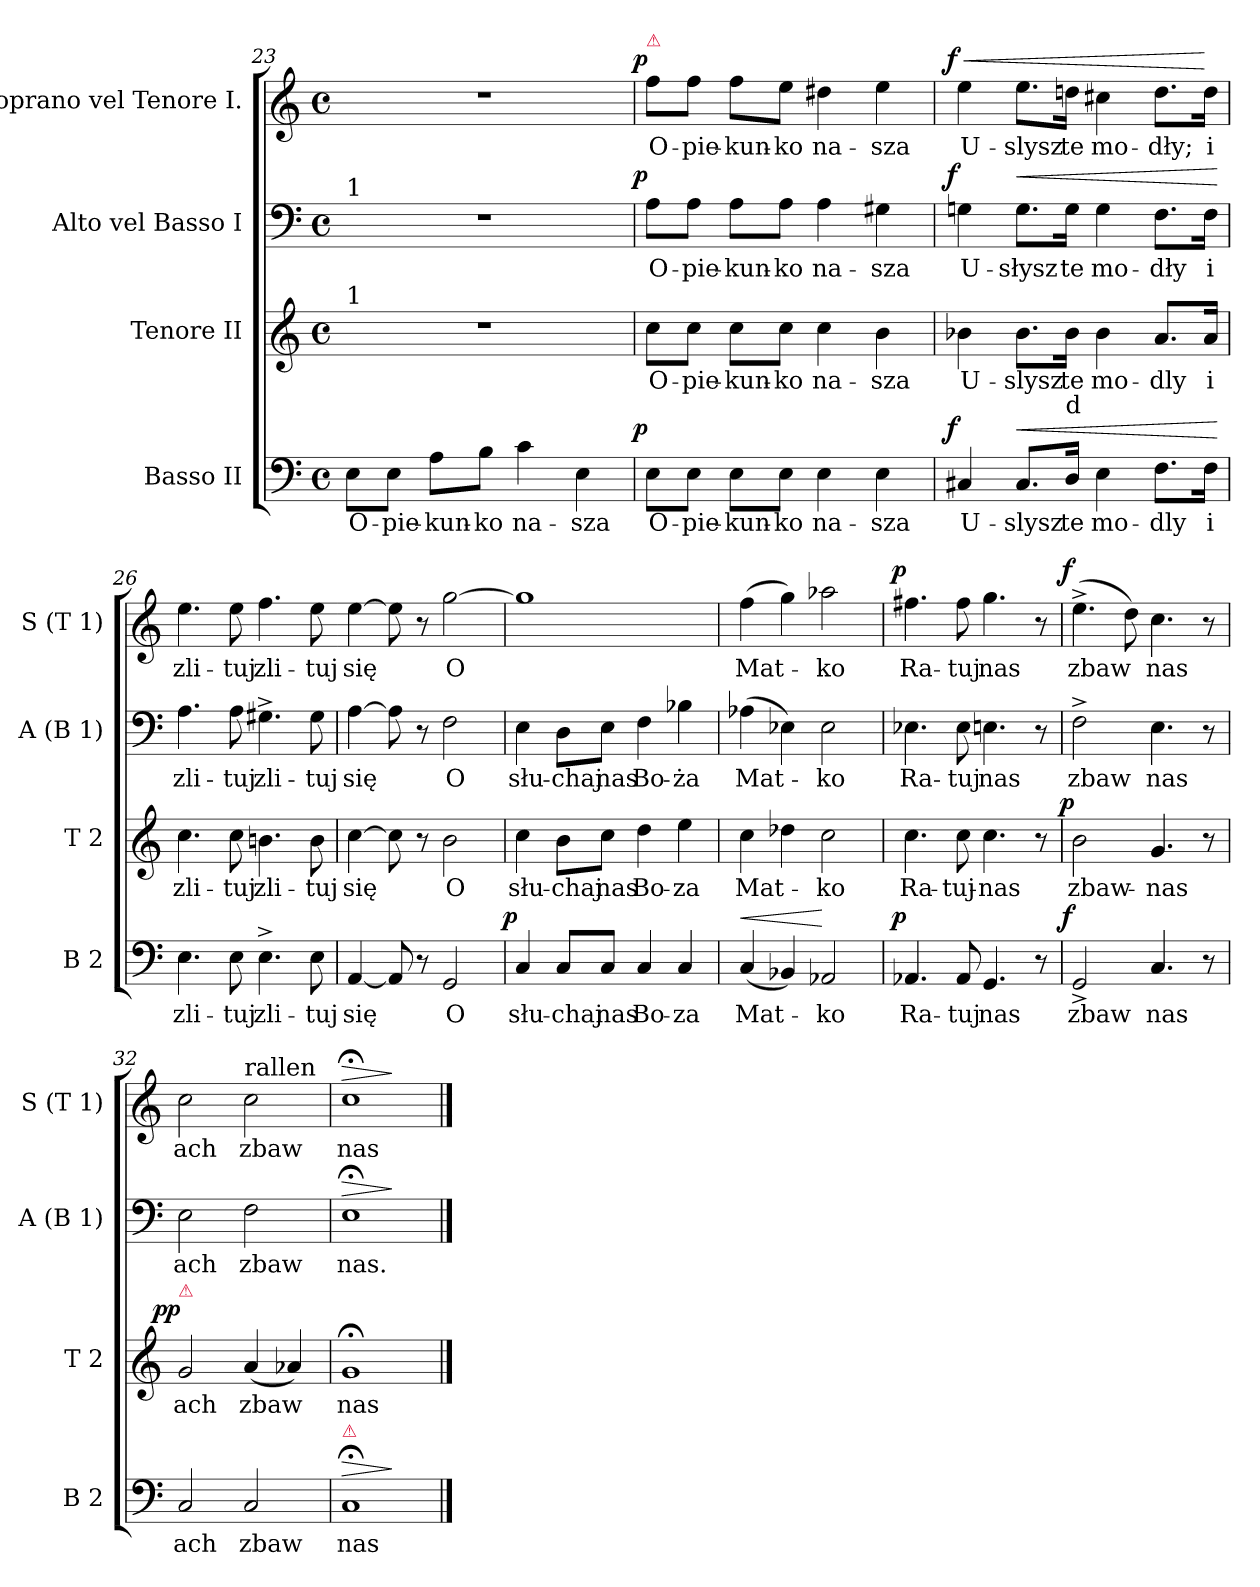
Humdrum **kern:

**kern	**text	**dynam	**kern	**text	**dynam	**kern	**text	**dynam	**kern	**text	**dynam
*part4	*part4	*part4	*part3	*part3	*part3	*part2	*part2	*part2	*part1	*part1	*part1
*staff4	*staff4	*staff4	*staff3	*staff3	*staff3	*staff2	*staff2	*staff2	*staff1	*staff1	*staff1
*I"Basso II	*	*	*I"Tenore II	*	*	*I"Alto vel Basso I	*	*	*I"Soprano vel Tenore I.	*	*
*I'B 2	*	*	*I'T 2	*	*	*I'A (B 1)	*	*	*I'S (T 1)	*	*
*clefF4	*	*	*clefG2	*	*	*clefF4	*	*	*clefG2	*	*
*	*	*	*ITrd7c12	*	*	*	*	*	*	*	*
*k[]	*	*	*k[]	*	*	*k[]	*	*	*k[]	*	*
*M4/4	*	*	*M4/4	*	*	*M4/4	*	*	*M4/4	*	*
*met(c)	*	*	*met(c)	*	*	*met(c)	*	*	*met(c)	*	*
=23	=23	=23	=23	=23	=23	=23	=23	=23	=23	=23	=23
!	!	!	!	!	!	!LO:TX:a:t=1	!	!	!	!	!
!	!	!	!LO:TX:a:t=1	!	!	!	!	!	!	!	!
!	!	!	!	!	!	!LO:N:vis=2	!	!	!	!	!
8E\L	O-	.	1r	.	.	1r	.	.	1r	.	.
8E\J	-pie-	.	.	.	.	.	.	.	.	.	.
8A\L	-kun-	.	.	.	.	.	.	.	.	.	.
8B\J	-ko	.	.	.	.	.	.	.	.	.	.
4c\	na-	.	.	.	.	.	.	.	.	.	.
4E\	-sza	.	.	.	.	.	.	.	.	.	.
=24	=24	=24	=24	=24	=24	=24	=24	=24	=24	=24	=24
!	!	!	!	!	!	!	!	!	!LO:TX:a:color=crimson:t=⚠	!	!
!	!	!LO:DY:a:rj	!	!	!	!	!	!LO:DY:a:rj	!	!	!LO:DY:a:rj
8E\L	O-	p	8c\L	O-	.	8A\L	O-	p	8ff\L	O-	p
8E\J	-pie-	.	8c\J	-pie-	.	8A\J	-pie-	.	8ff\J	-pie-	.
8E\L	-kun-	.	8c\L	-kun-	.	8A\L	-kun-	.	8ff\L	-kun-	.
8E\J	-ko	.	8c\J	-ko	.	8A\J	-ko	.	8ee\J	-ko	.
4E\	na-	.	4c\	na-	.	4A\	na-	.	4dd#X\	na-	.
4E\	-sza	.	4B\	-sza	.	4G#X\	-sza	.	4ee\	-sza	.
=25	=25	=25	=25	=25	=25	=25	=25	=25	=25	=25	=25
!	!	!LO:DY:a:rj	!	!	!	!	!	!LO:DY:a:rj	!	!	!LO:HP:a
!	!	!	!	!	!	!	!	!	!	!	!LO:DY:n=1:a:rj
4C#X/	U-	f	4B-X\	U-	.	4Gn\	U-	f	4ee\	U-	< f
!	!	!LO:HP:a	!	!	!	!	!	!LO:HP:a	!	!	!
8.C#/L	-slysz	<	8.B-\L	-slysz	.	8.G\L	-słysz	<	8.ee\L	-slysz	.
!LO:TX:a:t=d	!	!	!	!	!	!	!	!	!	!	!
16D/Jk	te	.	16B-\Jk	te	.	16G\Jk	te	.	16ddn\Jk	te	.
4E\	mo-	.	4B-\	mo-	.	4G\	mo-	.	4cc#X\	mo-	.
8.F\L	-dly	.	8.A/L	-dly	.	8.F\L	-dły	.	8.dd\L	-dły;	.
16F\Jk	i	.	16A/Jk	i	.	16F\Jk	i	.	16dd\Jk	i	[
.	.	[	.	.	.	.	.	[	.	.	.
=26	=26	=26	=26	=26	=26	=26	=26	=26	=26	=26	=26
4.E\	zli-	.	4.c\	zli-	.	4.A\	zli-	.	4.ee\	zli-	.
8E\	-tuj	.	8c\	-tuj	.	8A\	-tuj	.	8ee\	-tuj	.
4.E^>\	zli-	.	4.Bn\	zli-	.	4.G#X^>\	zli-	.	4.ff\	zli-	.
8E\	-tuj	.	8B\	-tuj	.	8G#\	-tuj	.	8ee\	-tuj	.
=27	=27-	=27-	=27	=27-	=27-	=27	=27-	=27-	=27-	=27-	=27-
[4AA/	się	.	[4c\	się	.	[4A\	się	.	[4ee\	się	.
8AA/]	.	.	8c\]	.	.	8A\]	.	.	8ee\]	.	.
8r	.	.	8r	.	.	8r	.	.	8r	.	.
2GG/	O	.	2B\	O	.	2F\	O	.	[2gg\	O	.
=28	=28	=28	=28	=28	=28	=28	=28	=28	=28	=28	=28
!	!	!LO:DY:a:rj	!	!	!	!	!	!	!	!	!
4C/	słu-	p	4c\	słu-	.	4E\	słu-	.	1gg]	.	.
8C/L	-chaj	.	8B\L	-chaj	.	8D\L	-chaj	.	.	.	.
8C/J	nas	.	8c\J	nas	.	8E\J	nas	.	.	.	.
4C/	Bo-	.	4d\	Bo-	.	4F\	Bo-	.	.	.	.
4C/	-za	.	4e\	-za	.	4B-X\	-ża	.	.	.	.
=29	=29	=29	=29	=29	=29	=29	=29	=29	=29	=29	=29
!	!	!LO:HP:a	!	!	!	!	!	!	!	!	!
(>4C/	Mat-	<	4c\	Mat-	.	(>4A-X\	Mat-	.	(>4ff\	Mat-	.
4BB-X/)	.	.	4d-X\	.	.	4E-X\)	.	.	4gg\)	.	.
2AA-X/	-ko	[	2c\	-ko	.	2E-\	-ko	.	2aa-X\	-ko	.
=30	=30	=30	=30	=30	=30	=30	=30	=30	=30	=30	=30
!	!	!LO:DY:a:rj	!	!	!	!	!	!	!	!	!LO:DY:a:rj
4.AA-X/	Ra-	p	4.c\	Ra-	.	4.E-X\	Ra-	.	4.ff#X\	Ra-	p
8AA-/	-tuj	.	8c\	-tuj-	.	8E-\	-tuj	.	8ff#\	-tuj	.
4.GG/	nas	.	4.c\	-nas	.	4.En\	nas	.	4.gg\	nas	.
8r	.	.	8r	.	.	8r	.	.	8r	.	.
=31	=31	=31	=31	=31	=31	=31	=31	=31	=31	=31	=31
!	!	!LO:DY:a:rj	!	!	!LO:DY:b:rj	!	!	!	!	!	!LO:DY:a:rj
2GG^>/	zbaw	f	2B\	zbaw-	p	2F^>\	zbaw	.	(>4.ee^\	zbaw	f
.	.	.	.	.	.	.	.	.	8dd\)	.	.
4.C/	nas	.	4.G/	-nas	.	4.E\	nas	.	4.cc\	nas	.
8r	.	.	8r	.	.	8r	.	.	8r	.	.
=32	=32	=32	=32	=32	=32	=32	=32	=32	=32	=32	=32
!	!	!	!LO:TX:a:color=crimson:t=⚠	!	!	!	!	!	!	!	!
!	!	!	!	!	!LO:DY:b:rj	!	!	!	!	!	!
2C/	ach	.	2G/	ach	pp	2E\	ach	.	2cc\	ach	.
!	!	!	!	!	!	!	!	!	!LO:TX:a:t=rallen	!	!
2C/	zbaw	.	(<4A/	zbaw	.	2F\	zbaw	.	2cc\	zbaw	.
.	.	.	4A-X/)	.	.	.	.	.	.	.	.
=33	=33	=33	=33	=33	=33	=33	=33	=33	=33	=33	=33
!LO:TX:a:color=crimson:t=⚠	!	!	!	!	!	!	!	!	!	!	!
!	!	!LO:HP:a	!	!	!	!	!	!LO:HP:a	!	!	!LO:HP:a
1C;<	nas	>	1G;<	nas	.	1E;<	nas.	>	1cc;<	nas	>
.	.	]	.	.	.	.	.	]	.	.	]
==	==	==	==	==	==	==	==	==	==	==	==
*-	*-	*-	*-	*-	*-	*-	*-	*-	*-	*-	*-
